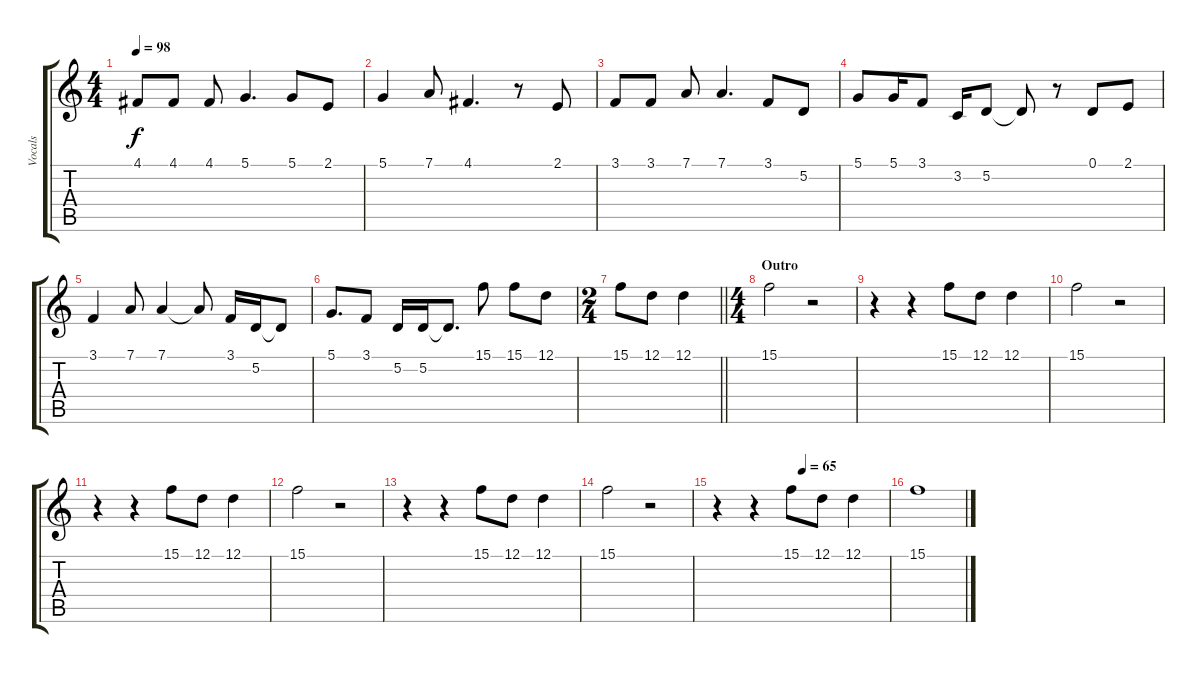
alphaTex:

\track ("Vocals" "Vocals") {instrument altosax}
\staff {score tabs}
\tuning (D4 A3 F3 C3 G2 D2) {hide}
\ts (4 4)
\tempo 98
\clef g2
\ks c
4.1.8{dy f} 4.1.8 4.1.8 5.1.4{d} 5.1.8 2.1.8 |
5.1.4 7.1.8 4.1.4{d} r.8 2.1.8 |
3.1.8 3.1.8 7.1.8 7.1.4{d} 3.1.8 5.2.8 |
5.1.8 5.1.16 3.1.8 3.2.16 5.2.8 5.2{t}.8 r.8 0.1.8 2.1.8 |
3.1.4 7.1.8 7.1.4 7.1{t}.8 3.1.16 5.2.16 5.2{t}.8 |
5.1.8{d} 3.1.8 5.2.16 5.2.16 5.2{t}.8{d} 15.1.8 15.1.8 12.1.8 |
\ts (2 4)
\barLineRight lightlight
15.1.8 12.1.8 12.1.4 |
\ts (4 4)
\section ("" "Outro")
15.1.2 r.2 |
r.4 r.4 15.1.8 12.1.8 12.1.4 |
15.1.2 r.2 |
r.4 r.4 15.1.8 12.1.8 12.1.4 |
15.1.2 r.2 |
r.4 r.4 15.1.8 12.1.8 12.1.4 |
15.1.2 r.2 |
\tempo (65 0.5)
r.4 r.4 15.1.8 12.1.8 12.1.4 |
15.1.1{volume 5}
